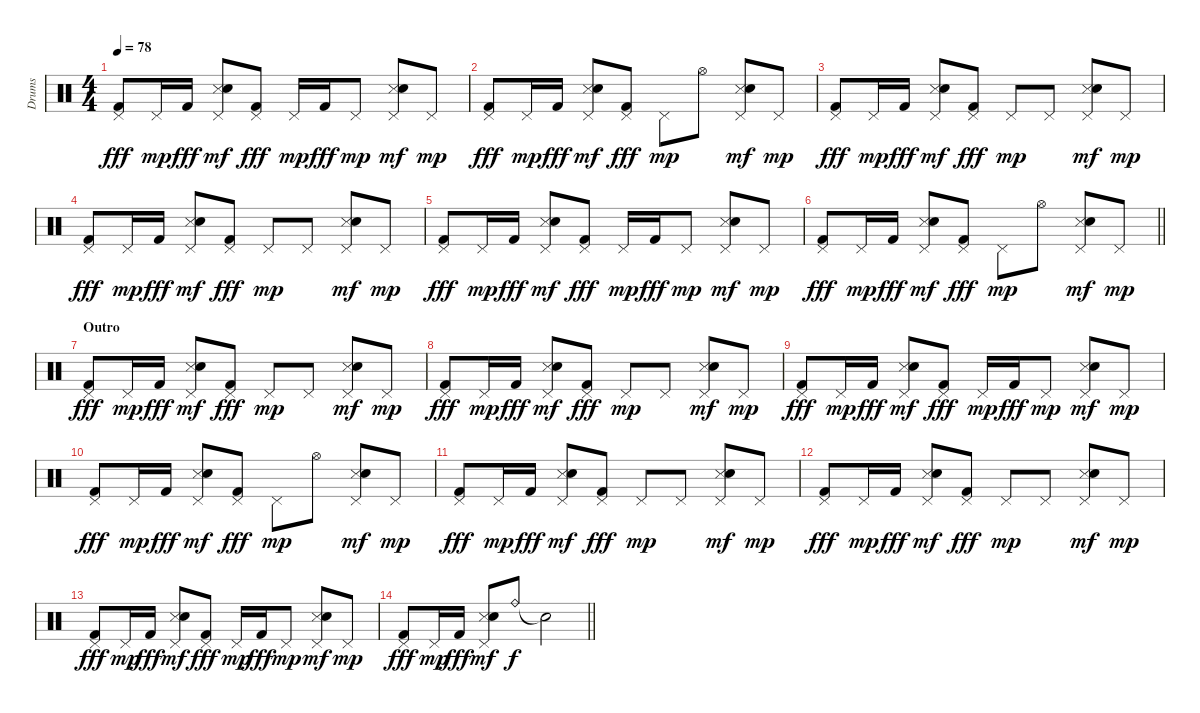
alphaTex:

\track ("Drums" "Drums") {instrument percussion}
\staff {score}
\articulation defaults
\ts (4 4)
\tempo 78
\clef neutral
\ks c
("Pedal Hi-Hat (hit)" "Kick (hit) 2").8{dy fff} "Pedal Hi-Hat (hit)".16{dy mp} "Kick (hit) 2".16{dy fff} ("Pedal Hi-Hat (hit)" "Snare (side stick) 3" "Electric Snare (hit)").8{dy mf} ("Pedal Hi-Hat (hit)" "Kick (hit) 2").8{dy fff} "Pedal Hi-Hat (hit)".16{dy mp} "Kick (hit) 2".16{dy fff} "Pedal Hi-Hat (hit)".8{dy mp} ("Pedal Hi-Hat (hit)" "Snare (side stick) 3" "Electric Snare (hit)").8{dy mf} "Pedal Hi-Hat (hit)".8{dy mp} |
("Pedal Hi-Hat (hit)" "Kick (hit) 2").8{dy fff} "Pedal Hi-Hat (hit)".16{dy mp} "Kick (hit) 2".16{dy fff} ("Pedal Hi-Hat (hit)" "Snare (side stick) 3" "Electric Snare (hit)").8{dy mf} ("Pedal Hi-Hat (hit)" "Kick (hit) 2").8{dy fff} "Pedal Hi-Hat (hit)".8{dy mp} "Hi-Hat (open)".8 ("Pedal Hi-Hat (hit)" "Snare (side stick) 3" "Electric Snare (hit)").8{dy mf} "Pedal Hi-Hat (hit)".8{dy mp} |
("Pedal Hi-Hat (hit)" "Kick (hit) 2").8{dy fff} "Pedal Hi-Hat (hit)".16{dy mp} "Kick (hit) 2".16{dy fff} ("Pedal Hi-Hat (hit)" "Snare (side stick) 3" "Electric Snare (hit)").8{dy mf} ("Pedal Hi-Hat (hit)" "Kick (hit) 2").8{dy fff} "Pedal Hi-Hat (hit)".8{dy mp} "Pedal Hi-Hat (hit)".8 ("Pedal Hi-Hat (hit)" "Snare (side stick) 3" "Electric Snare (hit)").8{dy mf} "Pedal Hi-Hat (hit)".8{dy mp} |
("Pedal Hi-Hat (hit)" "Kick (hit) 2").8{dy fff} "Pedal Hi-Hat (hit)".16{dy mp} "Kick (hit) 2".16{dy fff} ("Pedal Hi-Hat (hit)" "Snare (side stick) 3" "Electric Snare (hit)").8{dy mf} ("Pedal Hi-Hat (hit)" "Kick (hit) 2").8{dy fff} "Pedal Hi-Hat (hit)".8{dy mp} "Pedal Hi-Hat (hit)".8 ("Pedal Hi-Hat (hit)" "Snare (side stick) 3" "Electric Snare (hit)").8{dy mf} "Pedal Hi-Hat (hit)".8{dy mp} |
("Pedal Hi-Hat (hit)" "Kick (hit) 2").8{dy fff} "Pedal Hi-Hat (hit)".16{dy mp} "Kick (hit) 2".16{dy fff} ("Pedal Hi-Hat (hit)" "Snare (side stick) 3" "Electric Snare (hit)").8{dy mf} ("Pedal Hi-Hat (hit)" "Kick (hit) 2").8{dy fff} "Pedal Hi-Hat (hit)".16{dy mp} "Kick (hit) 2".16{dy fff} "Pedal Hi-Hat (hit)".8{dy mp} ("Pedal Hi-Hat (hit)" "Snare (side stick) 3" "Electric Snare (hit)").8{dy mf} "Pedal Hi-Hat (hit)".8{dy mp} |
\barLineRight lightlight
("Pedal Hi-Hat (hit)" "Kick (hit) 2").8{dy fff} "Pedal Hi-Hat (hit)".16{dy mp} "Kick (hit) 2".16{dy fff} ("Pedal Hi-Hat (hit)" "Snare (side stick) 3" "Electric Snare (hit)").8{dy mf} ("Pedal Hi-Hat (hit)" "Kick (hit) 2").8{dy fff} "Pedal Hi-Hat (hit)".8{dy mp} "Hi-Hat (open)".8 ("Pedal Hi-Hat (hit)" "Snare (side stick) 3" "Electric Snare (hit)").8{dy mf} "Pedal Hi-Hat (hit)".8{dy mp} |
\section ("" "Outro")
("Pedal Hi-Hat (hit)" "Kick (hit) 2").8{dy fff} "Pedal Hi-Hat (hit)".16{dy mp} "Kick (hit) 2".16{dy fff} ("Pedal Hi-Hat (hit)" "Snare (side stick) 3" "Electric Snare (hit)").8{dy mf} ("Pedal Hi-Hat (hit)" "Kick (hit) 2").8{dy fff} "Pedal Hi-Hat (hit)".8{dy mp} "Pedal Hi-Hat (hit)".8 ("Pedal Hi-Hat (hit)" "Snare (side stick) 3" "Electric Snare (hit)").8{dy mf} "Pedal Hi-Hat (hit)".8{dy mp} |
("Pedal Hi-Hat (hit)" "Kick (hit) 2").8{dy fff} "Pedal Hi-Hat (hit)".16{dy mp} "Kick (hit) 2".16{dy fff} ("Pedal Hi-Hat (hit)" "Snare (side stick) 3" "Electric Snare (hit)").8{dy mf} ("Pedal Hi-Hat (hit)" "Kick (hit) 2").8{dy fff} "Pedal Hi-Hat (hit)".8{dy mp} "Pedal Hi-Hat (hit)".8 ("Pedal Hi-Hat (hit)" "Snare (side stick) 3" "Electric Snare (hit)").8{dy mf} "Pedal Hi-Hat (hit)".8{dy mp} |
("Pedal Hi-Hat (hit)" "Kick (hit) 2").8{dy fff} "Pedal Hi-Hat (hit)".16{dy mp} "Kick (hit) 2".16{dy fff} ("Pedal Hi-Hat (hit)" "Snare (side stick) 3" "Electric Snare (hit)").8{dy mf} ("Pedal Hi-Hat (hit)" "Kick (hit) 2").8{dy fff} "Pedal Hi-Hat (hit)".16{dy mp} "Kick (hit) 2".16{dy fff} "Pedal Hi-Hat (hit)".8{dy mp} ("Pedal Hi-Hat (hit)" "Snare (side stick) 3" "Electric Snare (hit)").8{dy mf} "Pedal Hi-Hat (hit)".8{dy mp} |
("Pedal Hi-Hat (hit)" "Kick (hit) 2").8{dy fff} "Pedal Hi-Hat (hit)".16{dy mp} "Kick (hit) 2".16{dy fff} ("Pedal Hi-Hat (hit)" "Snare (side stick) 3" "Electric Snare (hit)").8{dy mf} ("Pedal Hi-Hat (hit)" "Kick (hit) 2").8{dy fff} "Pedal Hi-Hat (hit)".8{dy mp} "Hi-Hat (open)".8 ("Pedal Hi-Hat (hit)" "Snare (side stick) 3" "Electric Snare (hit)").8{dy mf} "Pedal Hi-Hat (hit)".8{dy mp} |
("Pedal Hi-Hat (hit)" "Kick (hit) 2").8{dy fff} "Pedal Hi-Hat (hit)".16{dy mp} "Kick (hit) 2".16{dy fff} ("Pedal Hi-Hat (hit)" "Snare (side stick) 3" "Electric Snare (hit)").8{dy mf} ("Pedal Hi-Hat (hit)" "Kick (hit) 2").8{dy fff} "Pedal Hi-Hat (hit)".8{dy mp} "Pedal Hi-Hat (hit)".8 ("Pedal Hi-Hat (hit)" "Snare (side stick) 3" "Electric Snare (hit)").8{dy mf} "Pedal Hi-Hat (hit)".8{dy mp} |
("Pedal Hi-Hat (hit)" "Kick (hit) 2").8{dy fff} "Pedal Hi-Hat (hit)".16{dy mp} "Kick (hit) 2".16{dy fff} ("Pedal Hi-Hat (hit)" "Snare (side stick) 3" "Electric Snare (hit)").8{dy mf} ("Pedal Hi-Hat (hit)" "Kick (hit) 2").8{dy fff} "Pedal Hi-Hat (hit)".8{dy mp} "Pedal Hi-Hat (hit)".8 ("Pedal Hi-Hat (hit)" "Snare (side stick) 3" "Electric Snare (hit)").8{dy mf} "Pedal Hi-Hat (hit)".8{dy mp} |
("Pedal Hi-Hat (hit)" "Kick (hit) 2").8{dy fff} "Pedal Hi-Hat (hit)".16{dy mp} "Kick (hit) 2".16{dy fff} ("Pedal Hi-Hat (hit)" "Snare (side stick) 3" "Electric Snare (hit)").8{dy mf} ("Pedal Hi-Hat (hit)" "Kick (hit) 2").8{dy fff} "Pedal Hi-Hat (hit)".16{dy mp} "Kick (hit) 2".16{dy fff} "Pedal Hi-Hat (hit)".8{dy mp} ("Pedal Hi-Hat (hit)" "Snare (side stick) 3" "Electric Snare (hit)").8{dy mf} "Pedal Hi-Hat (hit)".8{dy mp} |
\barLineRight lightlight
("Pedal Hi-Hat (hit)" "Kick (hit) 2").8{dy fff} "Pedal Hi-Hat (hit)".16{dy mp} "Kick (hit) 2".16{dy fff} ("Pedal Hi-Hat (hit)" "Snare (side stick) 3" "Electric Snare (hit)").8{dy mf} "Ride (bell)".8{dy f} "Snare (hit)"{t}.2
